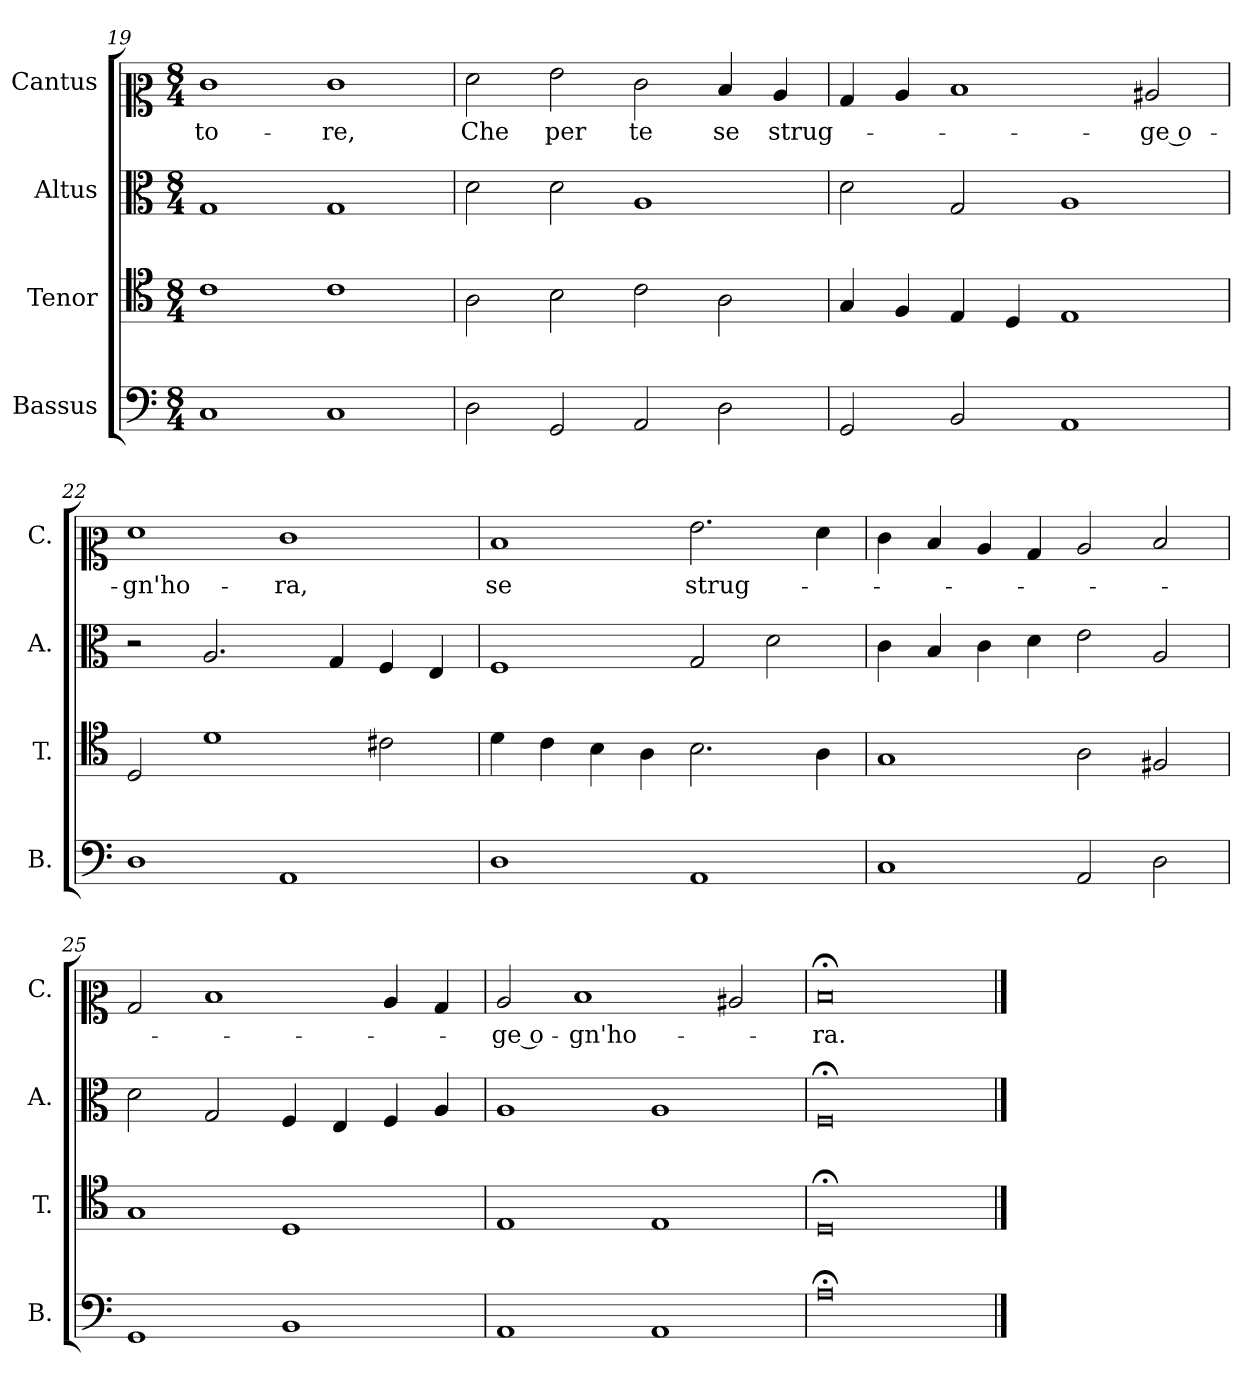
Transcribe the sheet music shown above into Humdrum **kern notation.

**kern	**kern	**kern	**kern	**text
*part4	*part3	*part2	*part1	*part1
*staff4	*staff3	*staff2	*staff1	*staff1
*I"Bassus	*I"Tenor	*I"Altus	*I"Cantus	*
*I'B.	*I'T.	*I'A.	*I'C.	*
*clefF4	*clefC4	*clefC3	*clefC2	*
*k[]	*k[]	*k[]	*k[]	*
*M8/4	*M8/4	*M8/4	*M8/4	*
=19	=19	=19	=19	=19
!	!	!	!	!LO:LY:b
1C	1c	1G	1e	-to-
!	!	!	!	!LO:LY:b
1C	1c	1G	1e	-re,
=20	=20	=20	=20	=20
!	!	!	!	!LO:LY:b
2D\	2A\	2d\	2f\	Che
!	!	!	!	!LO:LY:b
2GG/	2B\	2d\	2g\	per
!	!	!	!	!LO:LY:b
2AA/	2c\	1A	2e\	te
!	!	!	!	!LO:LY:b
2D\	2A\	.	4d/	se
!	!	!	!	!LO:LY:b
.	.	.	4c/	strug-
=21	=21	=21	=21	=21
2GG/	4G/	2d\	4B/	.
.	4F/	.	4c/	.
2BB/	4E/	2G/	1d	.
.	4D/	.	.	.
1AA	1E	1A	.	.
!	!	!	!	!LO:LY:b
.	.	.	2c#X/	-ge o-
!!LO:LB:g=z
=22	=22	=22	=22	=22
!	!	!	!	!LO:LY:b
1D	2D/	2r	1f	-gn'ho-
.	1d	2.A/	.	.
!	!	!	!	!LO:LY:b
1AA	.	.	1e	-ra,
.	.	4G/	.	.
.	2c#X\	4F/	.	.
.	.	4E/	.	.
=23	=23	=23	=23	=23
!	!	!	!	!LO:LY:b
1D	4d\	1F	1d	se
.	4c\	.	.	.
.	4B\	.	.	.
.	4A\	.	.	.
!	!	!	!	!LO:LY:b
1AA	2.B\	2G/	2.g\	strug-
.	.	2d\	.	.
.	4A\	.	4f\	.
=24	=24	=24	=24	=24
1C	1G	4c\	4e\	.
.	.	4B/	4d/	.
.	.	4c\	4c/	.
.	.	4d\	4B/	.
2AA/	2A\	2e\	2c/	.
2D\	2F#X/	2A/	2d/	.
=25	=25	=25	=25	=25
1GG	1G	2d\	2B/	.
.	.	2G/	1d	.
1BB	1D	4F/	.	.
.	.	4E/	.	.
.	.	4F/	4c/	.
.	.	4A/	4B/	.
=26	=26	=26	=26	=26
!	!	!	!	!LO:LY:b
1AA	1E	1A	2c/	-ge o-
!	!	!	!	!LO:LY:b
.	.	.	1d	-gn'ho-
1AA	1E	1A	.	.
.	.	.	2c#X/	.
=27	=27	=27	=27	=27
!	!	!	!	!LO:LY:b
0A;<	0D;<	0F;<	0d;<	-ra.
==	==	==	==	==
*-	*-	*-	*-	*-
